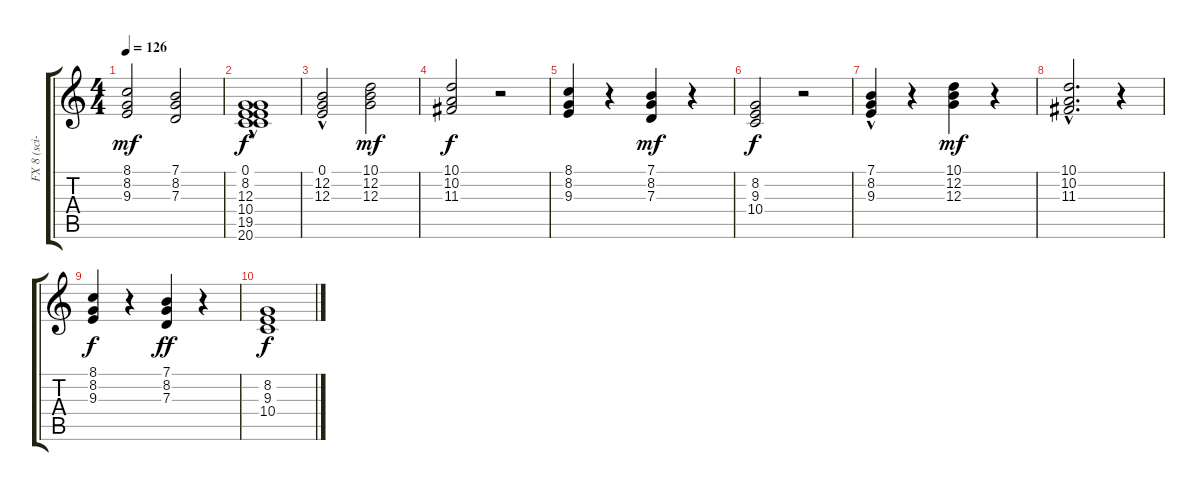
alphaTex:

\track ("FX 8 (sci-fi)" "FX 8 (sci-") {instrument fx8scifi}
\staff {score tabs}
\tuning (E4 B3 G3 D3 A2 E2) {hide}
\ts (4 4)
\tempo 126
\clef g2
\ks c
(8.1 8.2 9.3).2{dy mf} (7.1 8.2 7.3).2 |
(0.1 8.2 12.3{hac} 10.4 19.5{hac} 20.6).1{dy f} |
(0.1 12.2{hac} 12.3{hac}).2 (10.1 12.2 12.3).2{dy mf} |
(10.1 10.2 11.3).2{dy f} r.2 |
(8.1 8.2 9.3).4 r.4 (7.1 8.2 7.3).4{dy mf volume 11} r.4 |
(8.2 9.3 10.4).2{dy f volume 10} r.2 |
(7.1 8.2 9.3{hac}).4{volume 8} r.4 (10.1 12.2 12.3).4{dy mf volume 6} r.4 |
(10.1{hac} 10.2{hac} 11.3{hac}).2{d volume 5} r.4 |
(8.1 8.2 9.3).4{dy f volume 3} r.4 (7.1 8.2 7.3).4{dy ff volume 1} r.4 |
(8.2 9.3 10.4).1{dy f volume 0}
